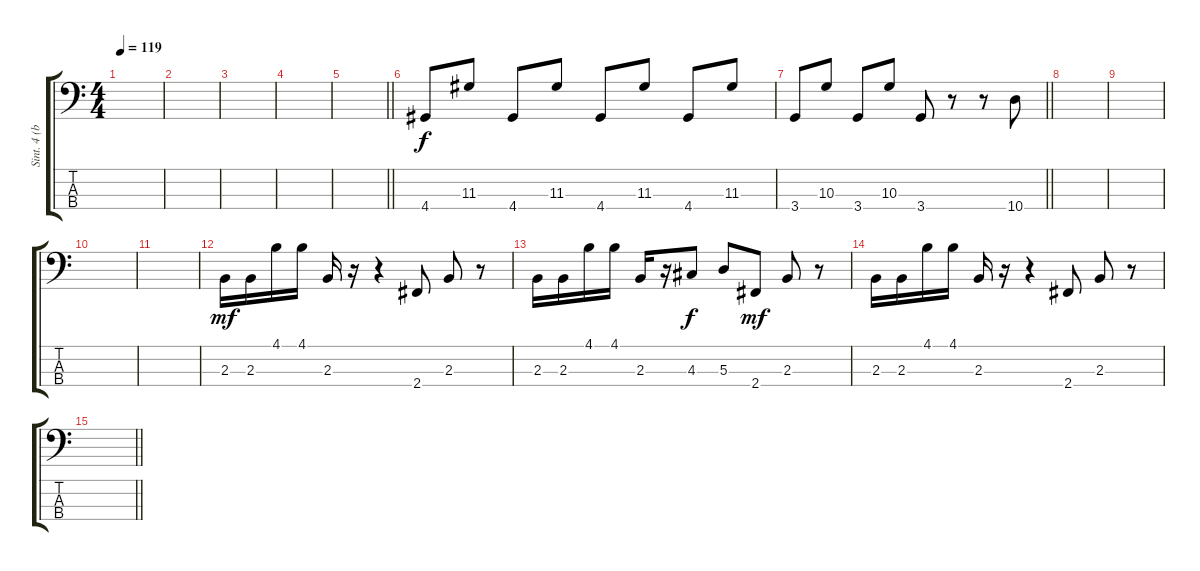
\track ("Sint. 4 (basso)" "Sint. 4 (b") {instrument fretlessbass}
\staff {score tabs}
\tuning (G2 D2 A1 E1) {hide}
\ts (4 4)
\tempo 119
\clef f4
\ks c
|
|
|
|
\barLineRight lightlight
|
4.4.8 11.3.8 4.4.8 11.3.8 4.4.8 11.3.8 4.4.8 11.3.8 |
\barLineRight lightlight
3.4.8 10.3.8 3.4.8 10.3.8 3.4.8 r.8 r.8 10.4.8 |
|
|
|
|
2.3.16{dy mf} 2.3.16 4.1.16 4.1.16 2.3.16 r.16 r.4 2.4.8 2.3.8 r.8 |
2.3.16 2.3.16 4.1.16 4.1.16 2.3.16 r.16 4.3.8{dy f} 5.3.8 2.4.8{dy mf} 2.3.8 r.8 |
2.3.16 2.3.16 4.1.16 4.1.16 2.3.16 r.16 r.4 2.4.8 2.3.8 r.8 |
\barLineRight lightlight
